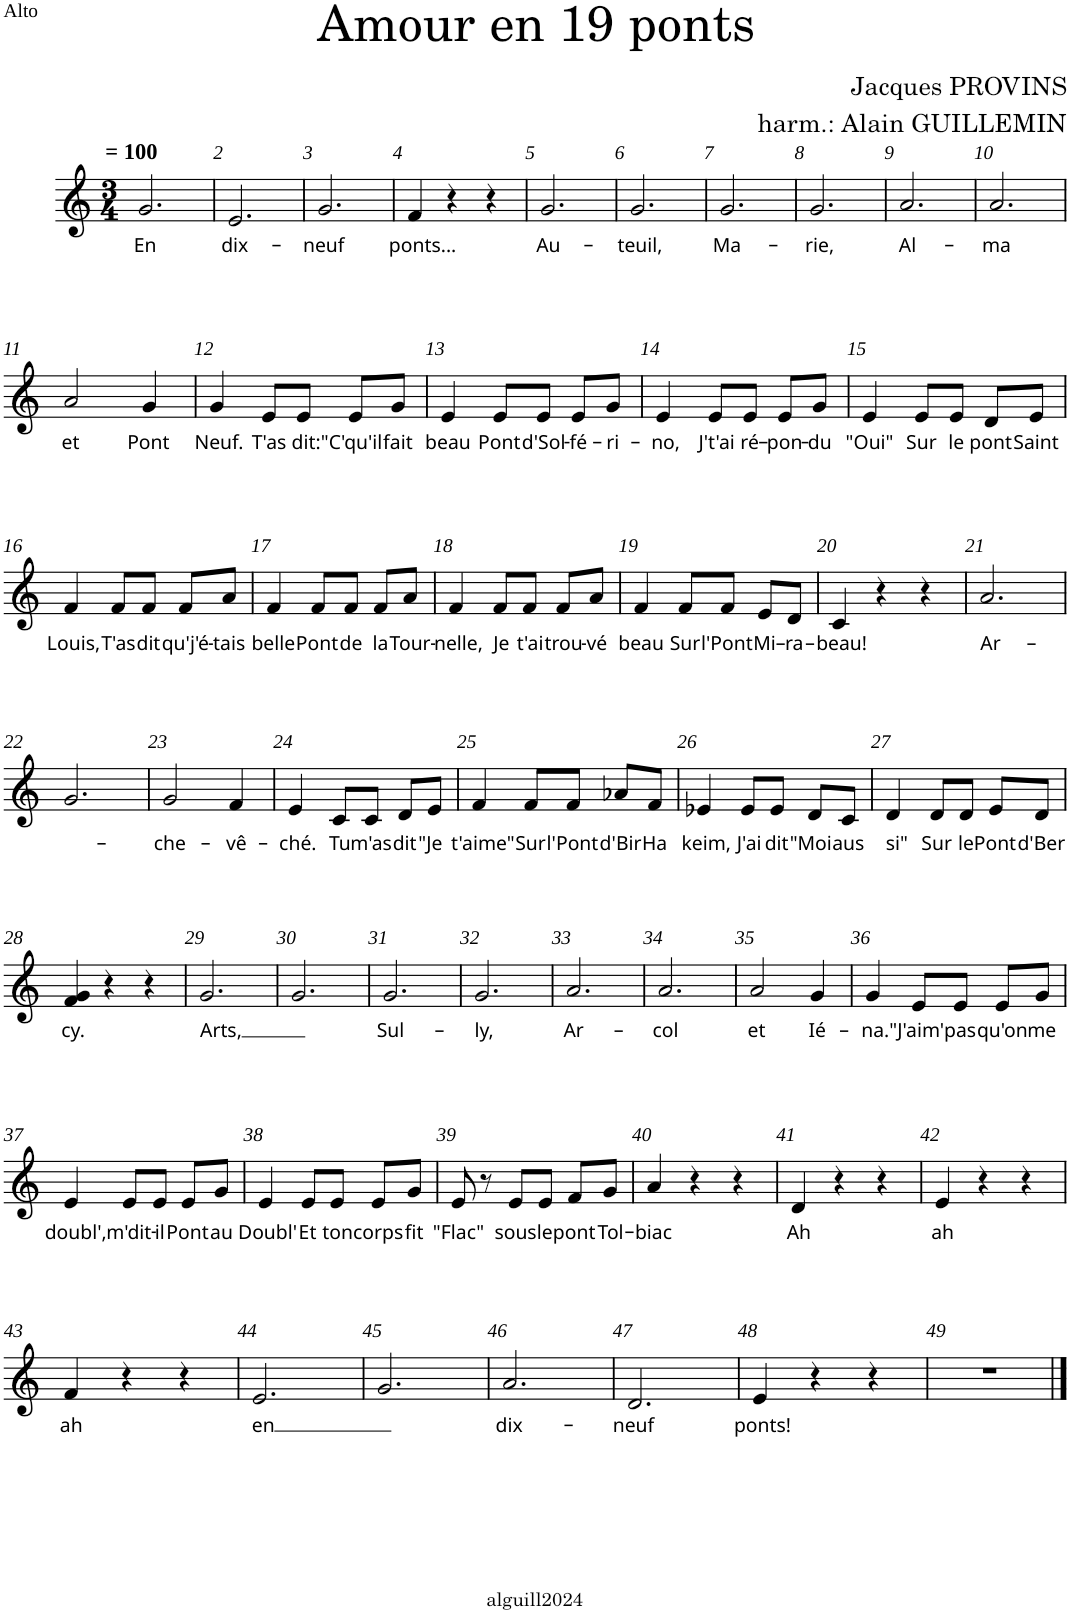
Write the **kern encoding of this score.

**kern	**text
*part1	*part1
*staff1	*staff1
*I"Alto	*
*I'Alt.	*
*clefG2	*
*k[]	*
*M3/4	*
=1	=1
!LO:TX:a:B:t== 100	!
!	!LO:LY:b
2.g/	En
=2	=2
!	!LO:LY:b
2.e/	dix-
=3	=3
!	!LO:LY:b
2.g/	-neuf
=4	=4
!	!LO:LY:b
4f/	ponts...
4r	.
4r	.
=5	=5
!	!LO:LY:b
2.g/	Au-
=6	=6
!	!LO:LY:b
2.g/	-teuil,
=7	=7
!	!LO:LY:b
2.g/	Ma-
=8	=8
!	!LO:LY:b
2.g/	-rie,
=9	=9
!	!LO:LY:b
2.a/	Al-
=10	=10
!	!LO:LY:b
2.a/	-ma
!!LO:LB:g=z
=11	=11
!	!LO:LY:b
2a/	et
!	!LO:LY:b
4g/	Pont
=12	=12
!	!LO:LY:b
4g/	Neuf.
!	!LO:LY:b
8e/L	T'as
!	!LO:LY:b
8e/J	dit:
!	!LO:LY:b
8e/L	"C'qu'il
!	!LO:LY:b
8g/J	fait
=13	=13
!	!LO:LY:b
4e/	beau
!	!LO:LY:b
8e/L	Pont
!	!LO:LY:b
8e/J	d'Sol-
!	!LO:LY:b
8e/L	-fé-
!	!LO:LY:b
8g/J	-ri-
=14	=14
!	!LO:LY:b
4e/	-no,
!	!LO:LY:b
8e/L	J't'ai
!	!LO:LY:b
8e/J	ré-
!	!LO:LY:b
8e/L	-pon-
!	!LO:LY:b
8g/J	-du
=15	=15
!	!LO:LY:b
4e/	"Oui"
!	!LO:LY:b
8e/L	Sur
!	!LO:LY:b
8e/J	le
!	!LO:LY:b
8d/L	pont
!	!LO:LY:b
8e/J	Saint
!!LO:LB:g=z
=16	=16
!	!LO:LY:b
4f/	Louis,
!	!LO:LY:b
8f/L	T'as
!	!LO:LY:b
8f/J	dit
!	!LO:LY:b
8f/L	qu'j'é-
!	!LO:LY:b
8a/J	-tais
=17	=17
!	!LO:LY:b
4f/	belle
!	!LO:LY:b
8f/L	Pont
!	!LO:LY:b
8f/J	de
!	!LO:LY:b
8f/L	la
!	!LO:LY:b
8a/J	Tour-
=18	=18
!	!LO:LY:b
4f/	-nelle,
!	!LO:LY:b
8f/L	Je
!	!LO:LY:b
8f/J	t'ai
!	!LO:LY:b
8f/L	trou-
!	!LO:LY:b
8a/J	-vé
=19	=19
!	!LO:LY:b
4f/	beau
!	!LO:LY:b
8f/L	Sur
!	!LO:LY:b
8f/J	l'Pont
!	!LO:LY:b
8e/L	Mi-
!	!LO:LY:b
8d/J	-ra-
=20	=20
!	!LO:LY:b
4c/	-beau!
4r	.
4r	.
=21	=21
!	!LO:LY:b
2.a/	Ar-
!!LO:LB:g=z
=22	=22
2.g/	.
=23	=23
!	!LO:LY:b
2g/	-che-
!	!LO:LY:b
4f/	-vê-
=24	=24
!	!LO:LY:b
4e/	-ché.
!	!LO:LY:b
8c/L	Tu
!	!LO:LY:b
8c/J	m'as
!	!LO:LY:b
8d/L	dit
!	!LO:LY:b
8e/J	"Je
=25	=25
!	!LO:LY:b
4f/	t'aime"
!	!LO:LY:b
8f/L	Sur
!	!LO:LY:b
8f/J	l'Pont
!	!LO:LY:b
8a-X/L	d'Bir
!	!LO:LY:b
8f/J	Ha
=26	=26
!	!LO:LY:b
4e-X/	keim,
!	!LO:LY:b
8e-/L	J'ai
!	!LO:LY:b
8e-/J	dit
!	!LO:LY:b
8d/L	"Moi
!	!LO:LY:b
8c/J	aus
=27	=27
!	!LO:LY:b
4d/	si"
!	!LO:LY:b
8d/L	Sur
!	!LO:LY:b
8d/J	le
!	!LO:LY:b
8e/L	Pont
!	!LO:LY:b
8d/J	d'Ber
!!LO:LB:g=z
=28	=28
!	!LO:LY:b
4f/ 4g/	cy.
4r	.
4r	.
=29	=29
!	!LO:LY:b
2.g/	Arts,
=30	=30
2.g/	.
=31	=31
!	!LO:LY:b
2.g/	Sul-
=32	=32
!	!LO:LY:b
2.g/	-ly,
=33	=33
!	!LO:LY:b
2.a/	Ar-
=34	=34
!	!LO:LY:b
2.a/	-col
=35	=35
!	!LO:LY:b
2a/	et
!	!LO:LY:b
4g/	Ié-
=36	=36
!	!LO:LY:b
4g/	-na.
!	!LO:LY:b
8e/L	"J'aim'
!	!LO:LY:b
8e/J	pas
!	!LO:LY:b
8e/L	qu'on
!	!LO:LY:b
8g/J	me
!!LO:LB:g=z
=37	=37
!	!LO:LY:b
4e/	doubl',
!	!LO:LY:b
8e/L	m'dit-
!	!LO:LY:b
8e/J	-il
!	!LO:LY:b
8e/L	Pont
!	!LO:LY:b
8g/J	au
=38	=38
!	!LO:LY:b
4e/	Doubl'
!	!LO:LY:b
8e/L	Et
!	!LO:LY:b
8e/J	ton
!	!LO:LY:b
8e/L	corps
!	!LO:LY:b
8g/J	fit
=39	=39
!	!LO:LY:b
8e/	"Flac"
8r	.
!	!LO:LY:b
8e/L	sous
!	!LO:LY:b
8e/J	le
!	!LO:LY:b
8f/L	pont
!	!LO:LY:b
8g/J	Tol-
=40	=40
!	!LO:LY:b
4a/	-biac
4r	.
4r	.
=41	=41
!	!LO:LY:b
4d/	Ah
4r	.
4r	.
=42	=42
!	!LO:LY:b
4e/	ah
4r	.
4r	.
!!LO:LB:g=z
=43	=43
!	!LO:LY:b
4f/	ah
4r	.
4r	.
=44	=44
!	!LO:LY:b
2.e/	en
=45	=45
2.g/	.
=46	=46
!	!LO:LY:b
2.a/	dix-
=47	=47
!	!LO:LY:b
2.d/	-neuf
=48	=48
!	!LO:LY:b
4e/	ponts!
4r	.
4r	.
=49	=49
2.r	.
==	==
*-	*-
